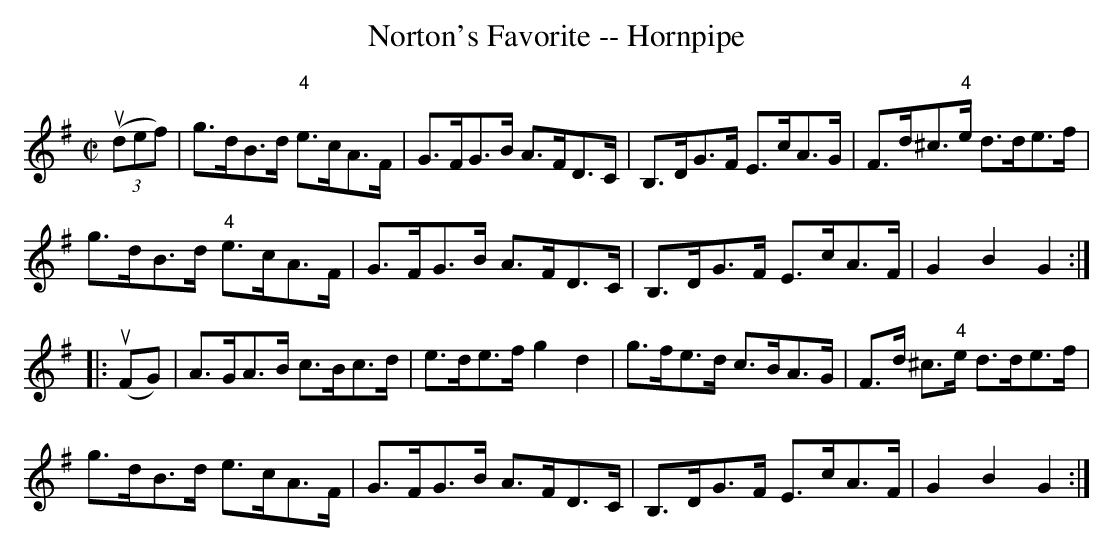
X:1
T:Norton's Favorite -- Hornpipe
M:C|
L:1/8
K:G
((3udef)|g>dB>d "4"e>cA>F|G>FG>B A>FD>C|\
B,>DG>F E>cA>G|F>d^c>"4"e d>de>f|
g>dB>d "4"e>cA>F|G>FG>B A>FD>C|\
B,>DG>F E>cA>F|G2B2G2:|
|:(uFG)|A>GA>B c>Bc>d|e>de>f g2d2|\
g>fe>d c>BA>G|F>d ^c>"4"e d>de>f|
g>dB>d e>cA>F|G>FG>B A>FD>C|\
B,>DG>F E>cA>F|G2B2G2:|
